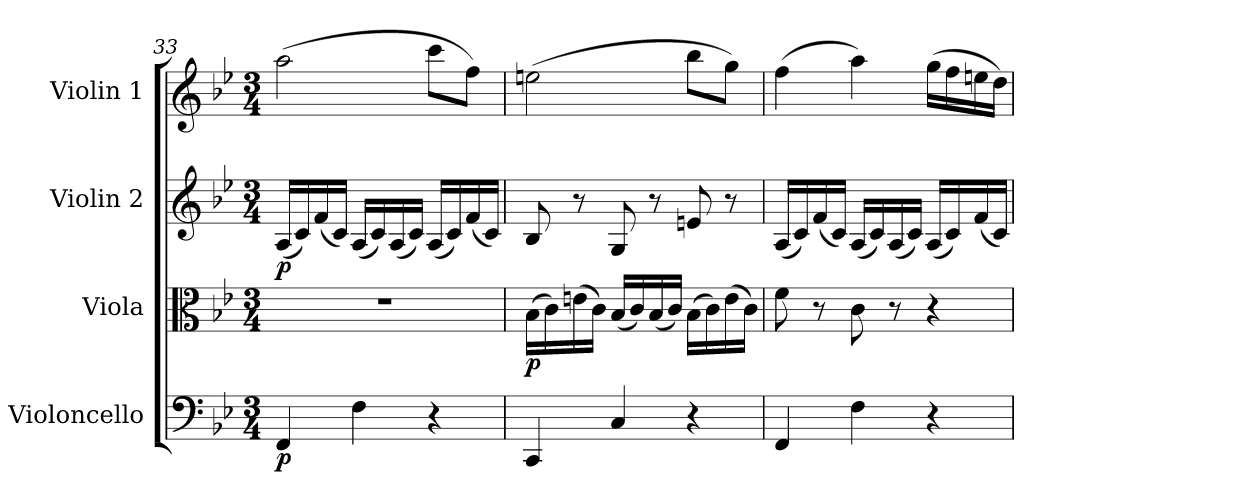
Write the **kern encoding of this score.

**kern	**dynam	**kern	**dynam	**kern	**dynam	**kern	**dynam
*part4	*part4	*part3	*part3	*part2	*part2	*part1	*part1
*staff4	*staff4	*staff3	*staff3	*staff2	*staff2	*staff1	*staff1
*I"Violoncello	*	*I"Viola	*	*I"Violin 2	*	*I"Violin 1	*
*I'Vc	*	*I'Vla	*	*I'Vln	*	*I'Vln	*
*clefF4	*	*clefC3	*	*clefG2	*	*clefG2	*
*k[b-e-]	*	*k[b-e-]	*	*k[b-e-]	*	*k[b-e-]	*
*M3/4	*	*M3/4	*	*M3/4	*	*M3/4	*
=33	=33	=33	=33	=33	=33	=33	=33
!	!LO:DY:b	!	!	!	!LO:DY:b	!	!LO:DY:b
4FF/	p	2.r	.	(<16A/LL	p	(>2aa\	other-dynamics
.	.	.	.	16c/)	.	.	.
.	.	.	.	(<16f/	.	.	.
.	.	.	.	16c/JJ)	.	.	.
4F\	.	.	.	(<16A/LL	.	.	.
.	.	.	.	16c/)	.	.	.
.	.	.	.	(<16A/	.	.	.
.	.	.	.	16c/JJ)	.	.	.
4r	.	.	.	(<16A/LL	.	8ccc\L	.
.	.	.	.	16c/)	.	.	.
.	.	.	.	(<16f/	.	8ff\J)	.
.	.	.	.	16c/JJ)	.	.	.
=34	=34	=34	=34	=34	=34	=34	=34
!	!	!	!LO:DY:b	!	!	!	!
4CC/	.	(>16B-\LL	p	8B-/	.	(>2een\	.
.	.	16c\)	.	.	.	.	.
.	.	(>16en\	.	8r	.	.	.
.	.	16c\JJ)	.	.	.	.	.
4C/	.	(<16B-/LL	.	8G/	.	.	.
.	.	16c/)	.	.	.	.	.
.	.	(<16B-/	.	8r	.	.	.
.	.	16c/JJ)	.	.	.	.	.
4r	.	(>16B-\LL	.	8en/	.	8bb-\L	.
.	.	16c\)	.	.	.	.	.
.	.	(>16e\	.	8r	.	8gg\J)	.
.	.	16c\JJ)	.	.	.	.	.
=35	=35	=35	=35	=35	=35	=35	=35
4FF/	.	8f\	.	(<16A/LL	.	(>4ff\	.
.	.	.	.	16c/)	.	.	.
.	.	8r	.	(<16f/	.	.	.
.	.	.	.	16c/JJ)	.	.	.
4F\	.	8c\	.	(<16A/LL	.	4aa\)	.
.	.	.	.	16c/)	.	.	.
.	.	8r	.	(<16A/	.	.	.
.	.	.	.	16c/JJ)	.	.	.
4r	.	4r	.	(<16A/LL	.	(>16gg\LL	.
.	.	.	.	16c/)	.	16ff\	.
.	.	.	.	(<16f/	.	16een\	.
.	.	.	.	16c/JJ)	.	16dd\JJ)	.
=	=	=	=	=	=	=	=
*-	*-	*-	*-	*-	*-	*-	*-
